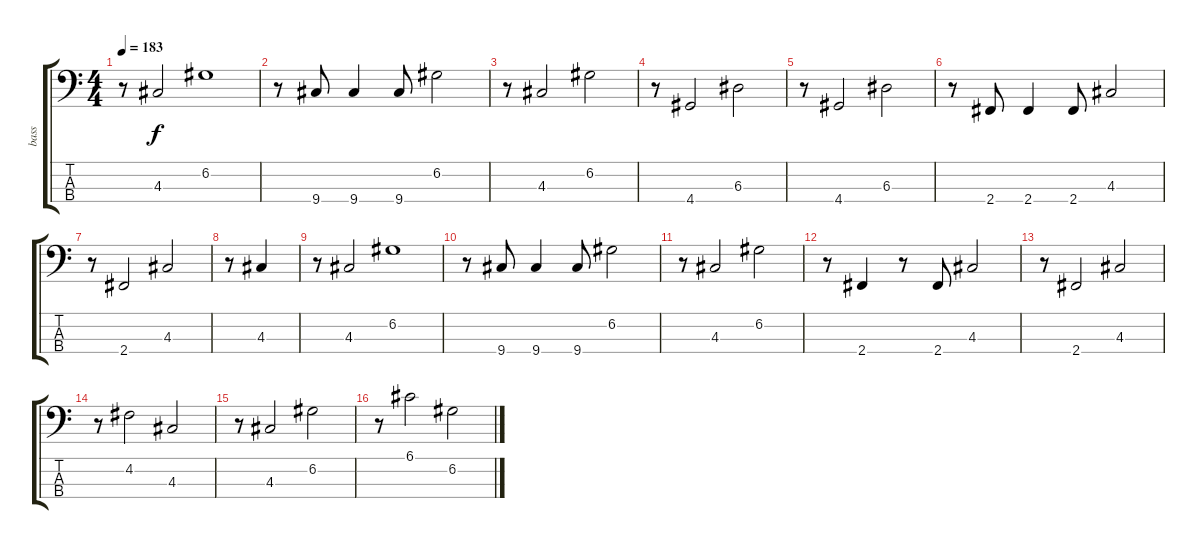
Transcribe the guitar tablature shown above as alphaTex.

\track ("bass" "bass") {instrument electricbassfinger}
\staff {score tabs}
\tuning (G2 D2 A1 E1) {hide}
\ts (4 4)
\tempo 183
\clef f4
\ks c
r.8{dy f} 4.3.2 6.2.1 |
r.8 9.4.8 9.4.4 9.4.8 6.2.2 |
r.8 4.3.2 6.2.2 |
r.8 4.4.2 6.3.2 |
r.8 4.4.2 6.3.2 |
r.8 2.4.8 2.4.4 2.4.8 4.3.2 |
r.8 2.4.2 4.3.2 |
r.8 4.3.4 |
r.8 4.3.2 6.2.1 |
r.8 9.4.8 9.4.4 9.4.8 6.2.2 |
r.8 4.3.2 6.2.2 |
r.8 2.4.4 r.8 2.4.8 4.3.2 |
r.8 2.4.2 4.3.2 |
r.8 4.2.2 4.3.2 |
r.8 4.3.2 6.2.2 |
r.8 6.1.2 6.2.2
